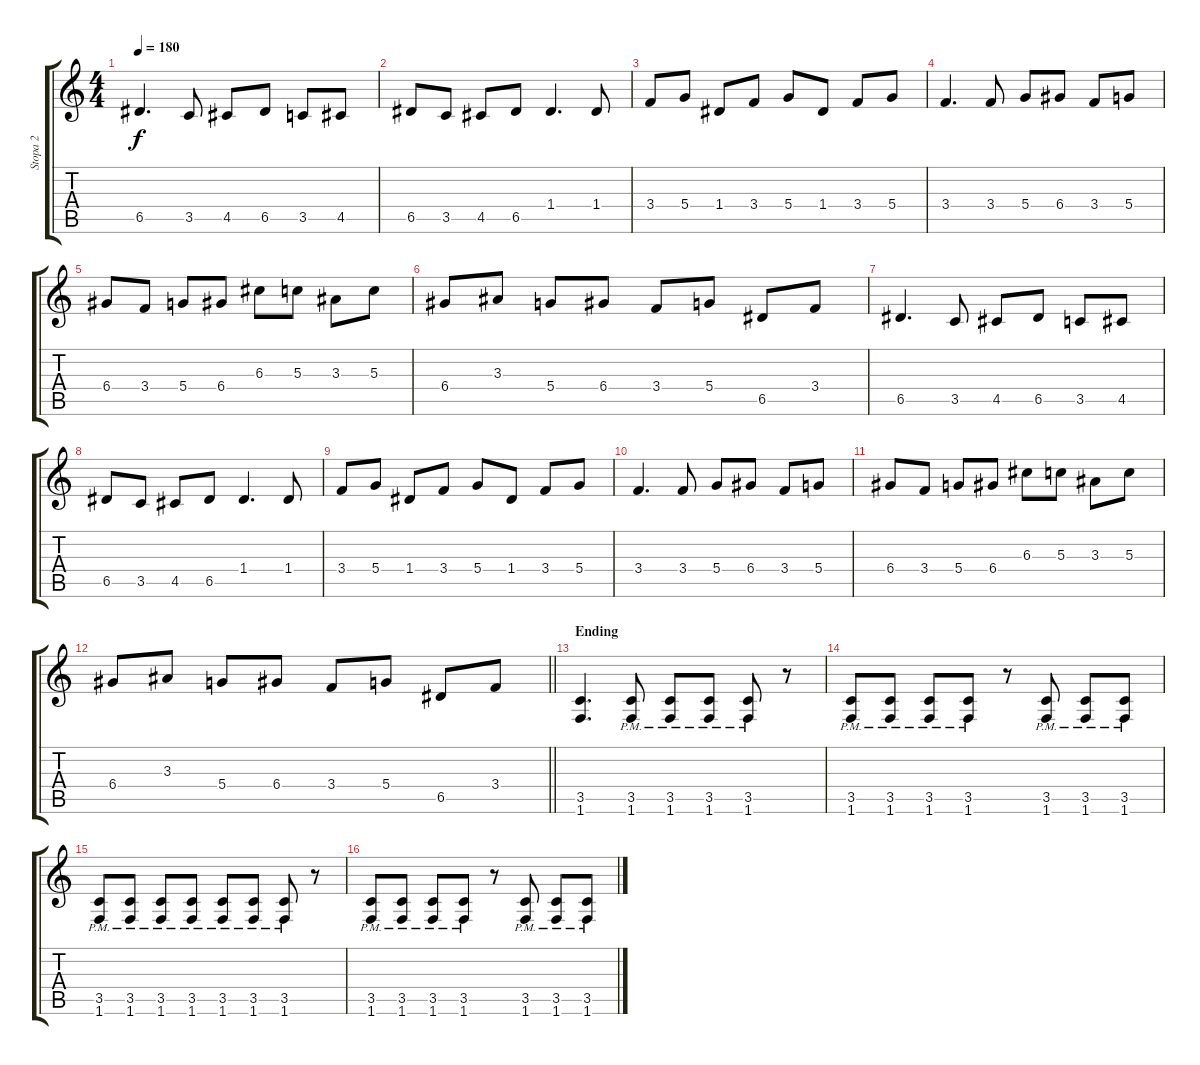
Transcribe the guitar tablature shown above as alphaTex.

\track ("Stopa 2" "Stopa 2") {instrument overdrivenguitar}
\staff {score tabs}
\tuning (E4 B3 G3 D3 A2 E2) {hide}
\ts (4 4)
\tempo 180
\clef g2
\ks c
6.5.4{d dy f} 3.5.8 4.5.8 6.5.8 3.5.8 4.5.8 |
6.5.8 3.5.8 4.5.8 6.5.8 1.4.4{d} 1.4.8 |
3.4.8 5.4.8 1.4.8 3.4.8 5.4.8 1.4.8 3.4.8 5.4.8 |
3.4.4{d} 3.4.8 5.4.8 6.4.8 3.4.8 5.4.8 |
6.4.8 3.4.8 5.4.8 6.4.8 6.3.8 5.3.8 3.3.8 5.3.8 |
6.4.8 3.3.8 5.4.8 6.4.8 3.4.8 5.4.8 6.5.8 3.4.8 |
6.5.4{d} 3.5.8 4.5.8 6.5.8 3.5.8 4.5.8 |
6.5.8 3.5.8 4.5.8 6.5.8 1.4.4{d} 1.4.8 |
3.4.8 5.4.8 1.4.8 3.4.8 5.4.8 1.4.8 3.4.8 5.4.8 |
3.4.4{d} 3.4.8 5.4.8 6.4.8 3.4.8 5.4.8 |
6.4.8 3.4.8 5.4.8 6.4.8 6.3.8 5.3.8 3.3.8 5.3.8 |
\barLineRight lightlight
6.4.8 3.3.8 5.4.8 6.4.8 3.4.8 5.4.8 6.5.8 3.4.8 |
\section ("" "Ending")
(3.5 1.6).4{d} (3.5{pm} 1.6{pm}).8 (3.5{pm} 1.6{pm}).8 (3.5{pm} 1.6{pm}).8 (3.5{pm} 1.6{pm}).8 r.8 |
(3.5{pm} 1.6{pm}).8 (3.5{pm} 1.6{pm}).8 (3.5{pm} 1.6{pm}).8 (3.5{pm} 1.6{pm}).8 r.8 (3.5{pm} 1.6{pm}).8 (3.5{pm} 1.6{pm}).8 (3.5{pm} 1.6{pm}).8 |
(3.5{pm} 1.6{pm}).8 (3.5{pm} 1.6{pm}).8 (3.5{pm} 1.6{pm}).8 (3.5{pm} 1.6{pm}).8 (3.5{pm} 1.6{pm}).8 (3.5{pm} 1.6{pm}).8 (3.5{pm} 1.6{pm}).8 r.8 |
(3.5{pm} 1.6{pm}).8 (3.5{pm} 1.6{pm}).8 (3.5{pm} 1.6{pm}).8 (3.5{pm} 1.6{pm}).8 r.8 (3.5{pm} 1.6{pm}).8 (3.5{pm} 1.6{pm}).8 (3.5{pm} 1.6{pm}).8
